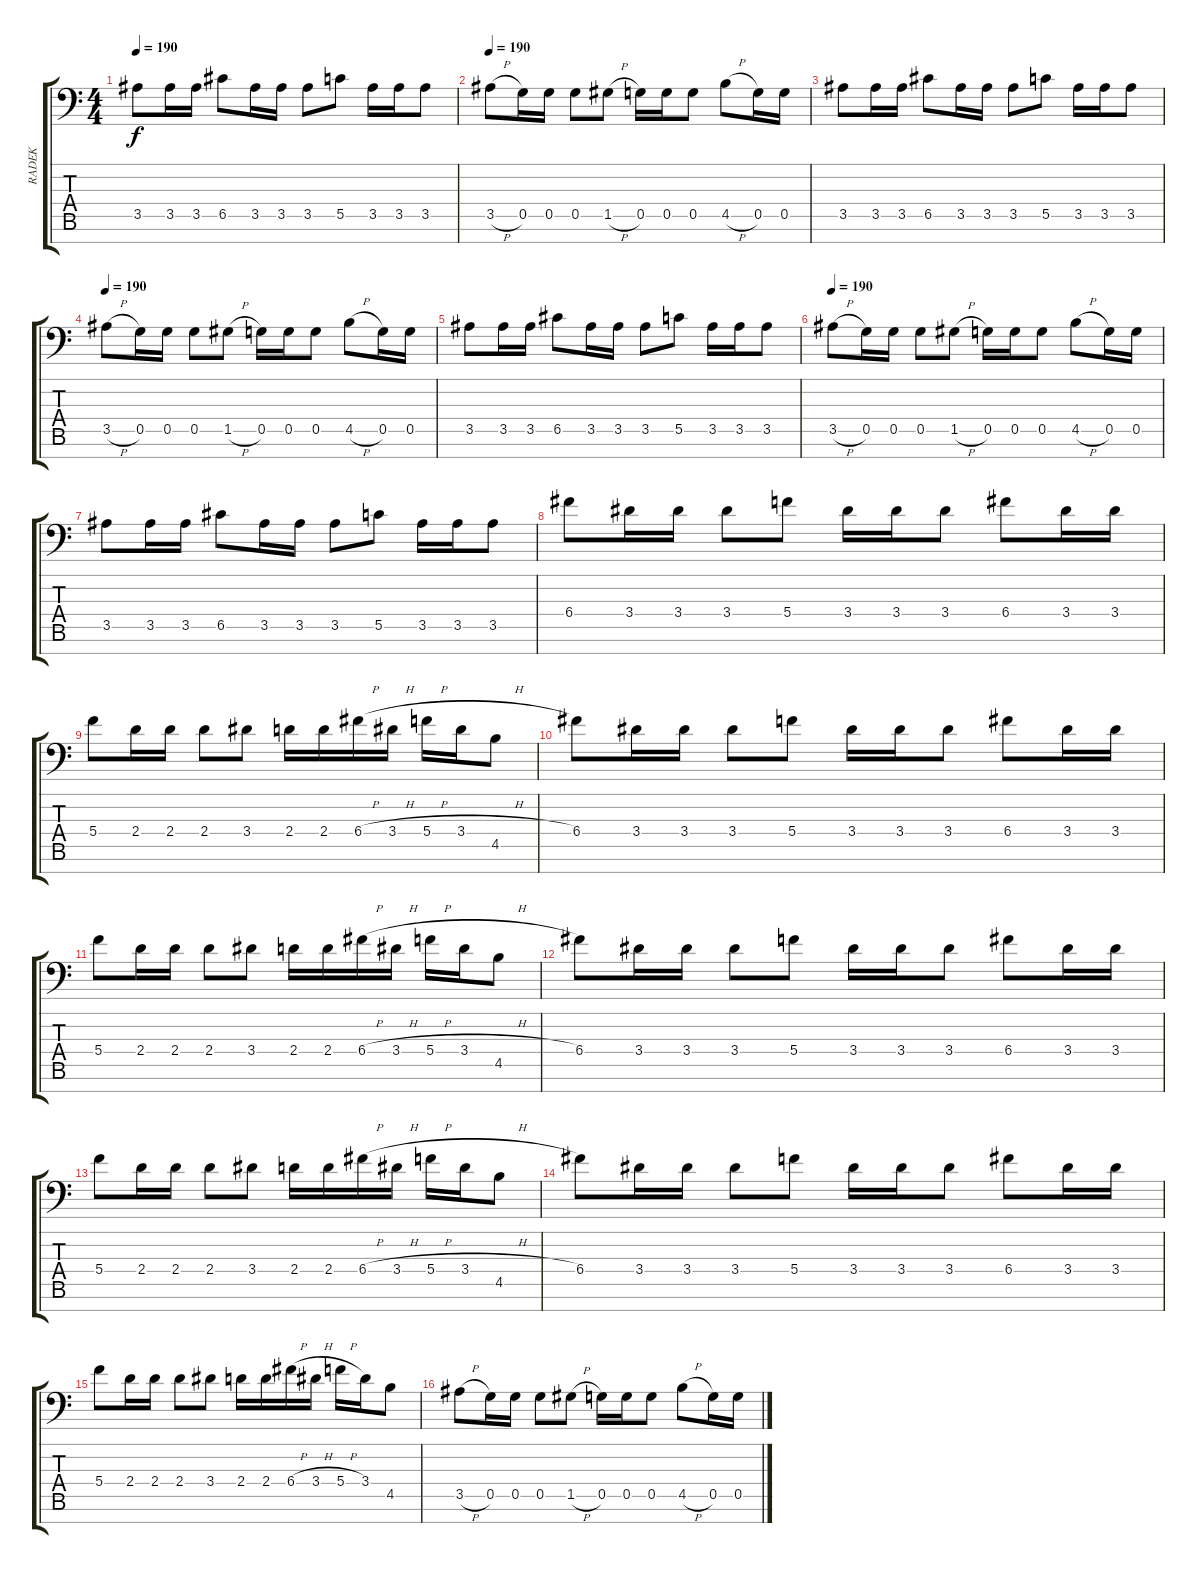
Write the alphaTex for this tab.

\track ("RADEK" "RADEK") {instrument distortionguitar}
\staff {score tabs}
\tuning (D4 A3 F3 C3 G2 D2 A1) {hide}
\ts (4 4)
\tempo 190
\clef f4
\ks c
3.5.8{dy f} 3.5.16 3.5.16 6.5.8 3.5.16 3.5.16 3.5.8 5.5.8 3.5.16 3.5.16 3.5.8 |
\tempo 190
3.5{h}.8 0.5.16 0.5.16 0.5.8 1.5{h}.8 0.5.16 0.5.16 0.5.8 4.5{h}.8 0.5.16 0.5.16 |
3.5.8 3.5.16 3.5.16 6.5.8 3.5.16 3.5.16 3.5.8 5.5.8 3.5.16 3.5.16 3.5.8 |
\tempo 190
3.5{h}.8 0.5.16 0.5.16 0.5.8 1.5{h}.8 0.5.16 0.5.16 0.5.8 4.5{h}.8 0.5.16 0.5.16 |
3.5.8 3.5.16 3.5.16 6.5.8 3.5.16 3.5.16 3.5.8 5.5.8 3.5.16 3.5.16 3.5.8 |
\tempo 190
3.5{h}.8 0.5.16 0.5.16 0.5.8 1.5{h}.8 0.5.16 0.5.16 0.5.8 4.5{h}.8 0.5.16 0.5.16 |
3.5.8 3.5.16 3.5.16 6.5.8 3.5.16 3.5.16 3.5.8 5.5.8 3.5.16 3.5.16 3.5.8 |
6.4.8 3.4.16 3.4.16 3.4.8 5.4.8 3.4.16 3.4.16 3.4.8 6.4.8 3.4.16 3.4.16 |
5.4.8 2.4.16 2.4.16 2.4.8 3.4.8 2.4.16 2.4.16 6.4{h}.16 3.4{h}.16 5.4{h}.16 3.4{h}.16 4.5.8 |
6.4.8 3.4.16 3.4.16 3.4.8 5.4.8 3.4.16 3.4.16 3.4.8 6.4.8 3.4.16 3.4.16 |
5.4.8 2.4.16 2.4.16 2.4.8 3.4.8 2.4.16 2.4.16 6.4{h}.16 3.4{h}.16 5.4{h}.16 3.4{h}.16 4.5.8 |
6.4.8 3.4.16 3.4.16 3.4.8 5.4.8 3.4.16 3.4.16 3.4.8 6.4.8 3.4.16 3.4.16 |
5.4.8 2.4.16 2.4.16 2.4.8 3.4.8 2.4.16 2.4.16 6.4{h}.16 3.4{h}.16 5.4{h}.16 3.4{h}.16 4.5.8 |
6.4.8 3.4.16 3.4.16 3.4.8 5.4.8 3.4.16 3.4.16 3.4.8 6.4.8 3.4.16 3.4.16 |
5.4.8 2.4.16 2.4.16 2.4.8 3.4.8 2.4.16 2.4.16 6.4{h}.16 3.4{h}.16 5.4{h}.16 3.4.16 4.5.8 |
3.5{h}.8 0.5.16 0.5.16 0.5.8 1.5{h}.8 0.5.16 0.5.16 0.5.8 4.5{h}.8 0.5.16 0.5.16
